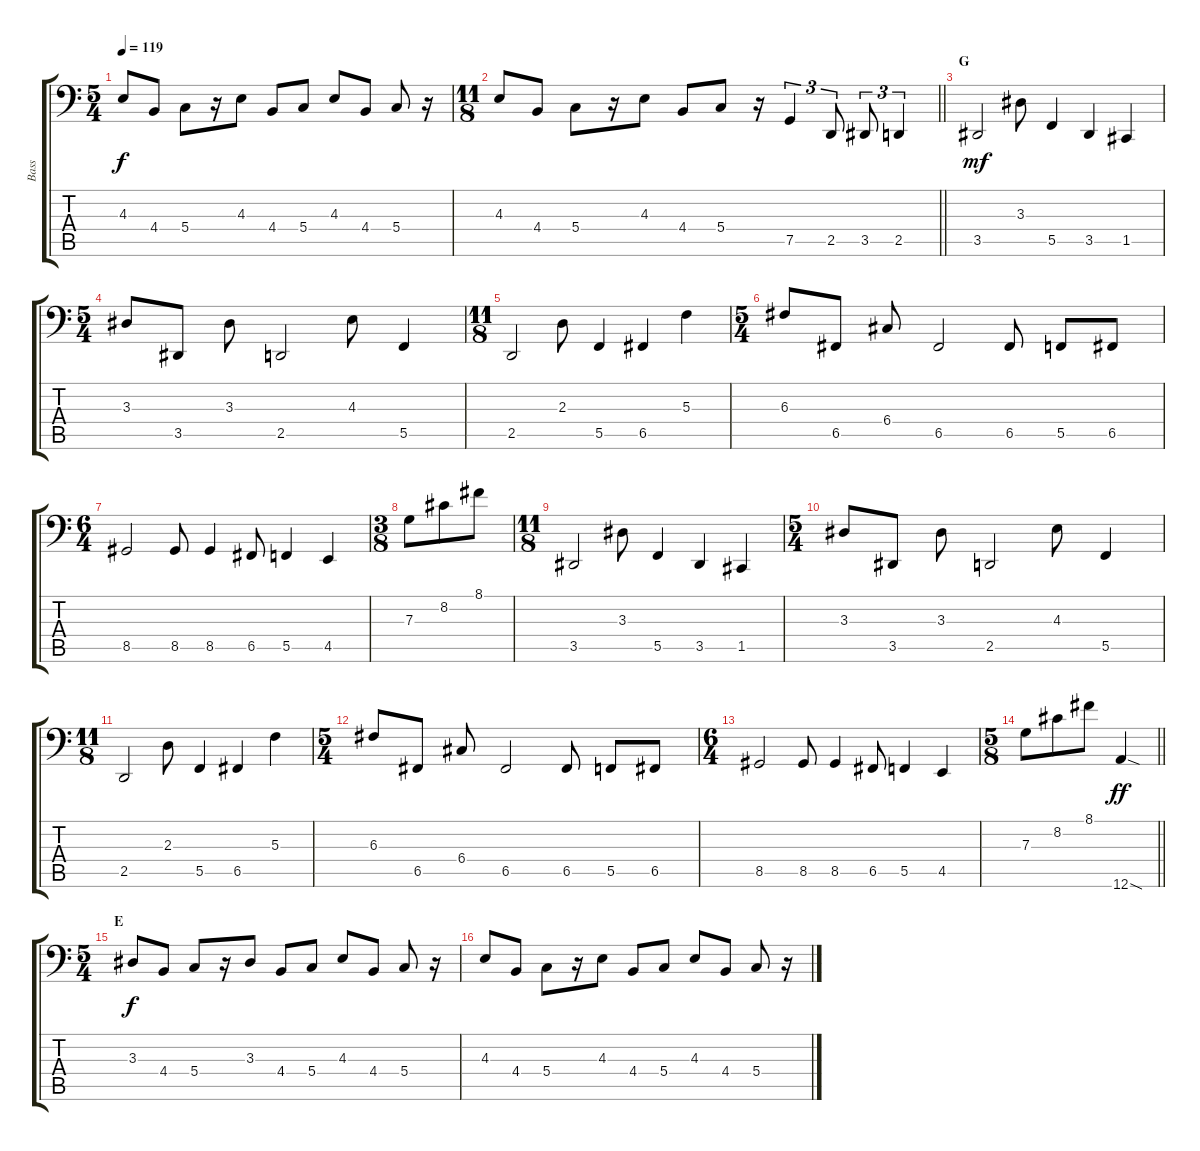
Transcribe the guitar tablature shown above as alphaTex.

\track ("Bass" "Bass") {instrument electricbasspick}
\staff {score tabs}
\tuning (Bb2 F2 C2 G1 C1 A0) {hide}
\ts (5 4)
\tempo 119
\clef f4
\ks c
4.3.8{dy f} 4.4.8 5.4.8 r.16 4.3.8 4.4.8 5.4.8 4.3.8 4.4.8 5.4.8 r.16 |
\ts (11 8)
\barLineRight lightlight
4.3.8 4.4.8 5.4.8 r.16 4.3.8 4.4.8 5.4.8 r.16 7.5.4{tu (3 2)} 2.5.8{tu (3 2)} 3.5.8{tu (3 2)} 2.5.4{tu (3 2)} |
\section ("" "G")
3.5.2{dy mf} 3.3.8 5.5.4 3.5.4 1.5.4 |
\ts (5 4)
3.3.8 3.5.8 3.3.8 2.5.2 4.3.8 5.5.4 |
\ts (11 8)
2.5.2 2.3.8 5.5.4 6.5.4 5.3.4 |
\ts (5 4)
6.3.8 6.5.8 6.4.8 6.5.2 6.5.8 5.5.8 6.5.8 |
\ts (6 4)
8.5.2 8.5.8 8.5.4 6.5.8 5.5.4 4.5.4 |
\ts (3 8)
7.3.8 8.2.8 8.1.8 |
\ts (11 8)
3.5.2 3.3.8 5.5.4 3.5.4 1.5.4 |
\ts (5 4)
3.3.8 3.5.8 3.3.8 2.5.2 4.3.8 5.5.4 |
\ts (11 8)
2.5.2 2.3.8 5.5.4 6.5.4 5.3.4 |
\ts (5 4)
6.3.8 6.5.8 6.4.8 6.5.2 6.5.8 5.5.8 6.5.8 |
\ts (6 4)
8.5.2 8.5.8 8.5.4 6.5.8 5.5.4 4.5.4 |
\ts (5 8)
\barLineRight lightlight
7.3.8 8.2.8 8.1.8 12.6{sod}.4{dy ff} |
\ts (5 4)
\section ("" "E")
3.3.8{dy f} 4.4.8 5.4.8 r.16 3.3.8 4.4.8 5.4.8 4.3.8 4.4.8 5.4.8 r.16 |
4.3.8 4.4.8 5.4.8 r.16 4.3.8 4.4.8 5.4.8 4.3.8 4.4.8 5.4.8 r.16
